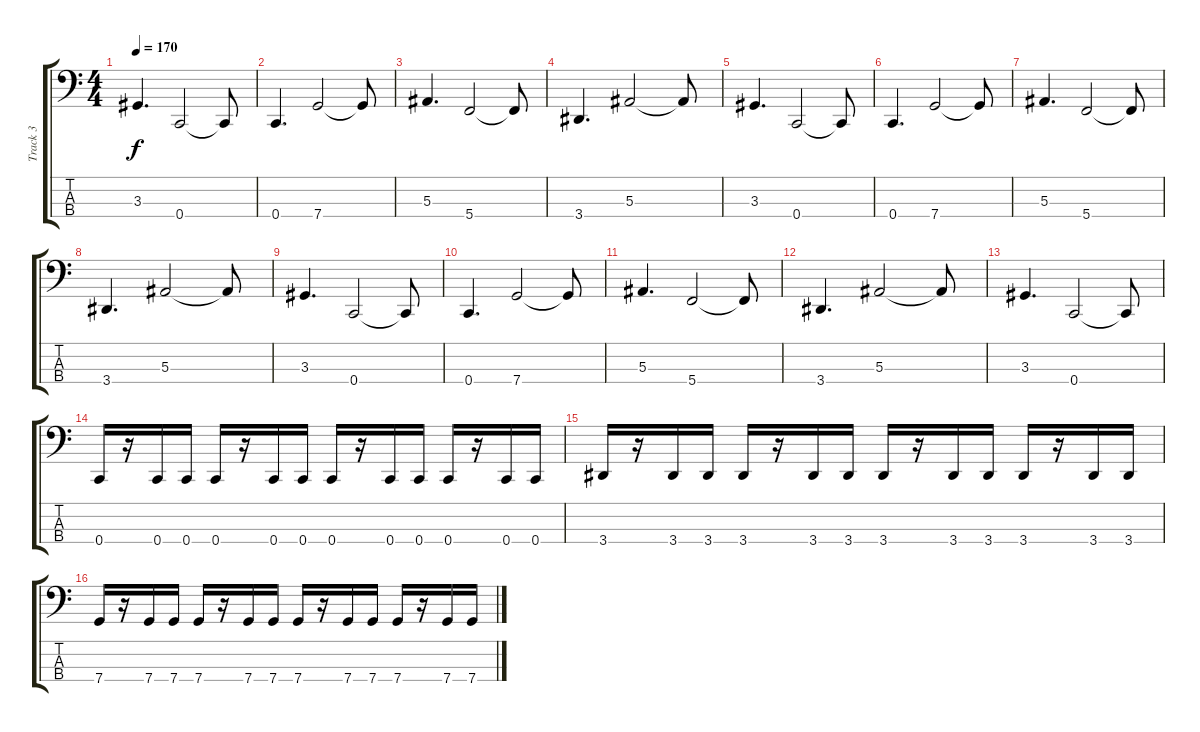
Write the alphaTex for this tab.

\track ("Track 3" "Track 3") {instrument electricbasspick}
\staff {score tabs}
\tuning (Eb2 Bb1 F1 C1) {hide}
\ts (4 4)
\tempo 170
\clef f4
\ks c
3.3.4{d dy f} 0.4.2 0.4{t}.8 |
0.4.4{d} 7.4.2 7.4{t}.8 |
5.3.4{d} 5.4.2 5.4{t}.8 |
3.4.4{d} 5.3.2 5.3{t}.8 |
3.3.4{d} 0.4.2 0.4{t}.8 |
0.4.4{d} 7.4.2 7.4{t}.8 |
5.3.4{d} 5.4.2 5.4{t}.8 |
3.4.4{d} 5.3.2 5.3{t}.8 |
3.3.4{d} 0.4.2 0.4{t}.8 |
0.4.4{d} 7.4.2 7.4{t}.8 |
5.3.4{d} 5.4.2 5.4{t}.8 |
3.4.4{d} 5.3.2 5.3{t}.8 |
3.3.4{d} 0.4.2 0.4{t}.8 |
0.4.16 r.16 0.4.16 0.4.16 0.4.16 r.16 0.4.16 0.4.16 0.4.16 r.16 0.4.16 0.4.16 0.4.16 r.16 0.4.16 0.4.16 |
3.4.16 r.16 3.4.16 3.4.16 3.4.16 r.16 3.4.16 3.4.16 3.4.16 r.16 3.4.16 3.4.16 3.4.16 r.16 3.4.16 3.4.16 |
7.4.16 r.16 7.4.16 7.4.16 7.4.16 r.16 7.4.16 7.4.16 7.4.16 r.16 7.4.16 7.4.16 7.4.16 r.16 7.4.16 7.4.16
